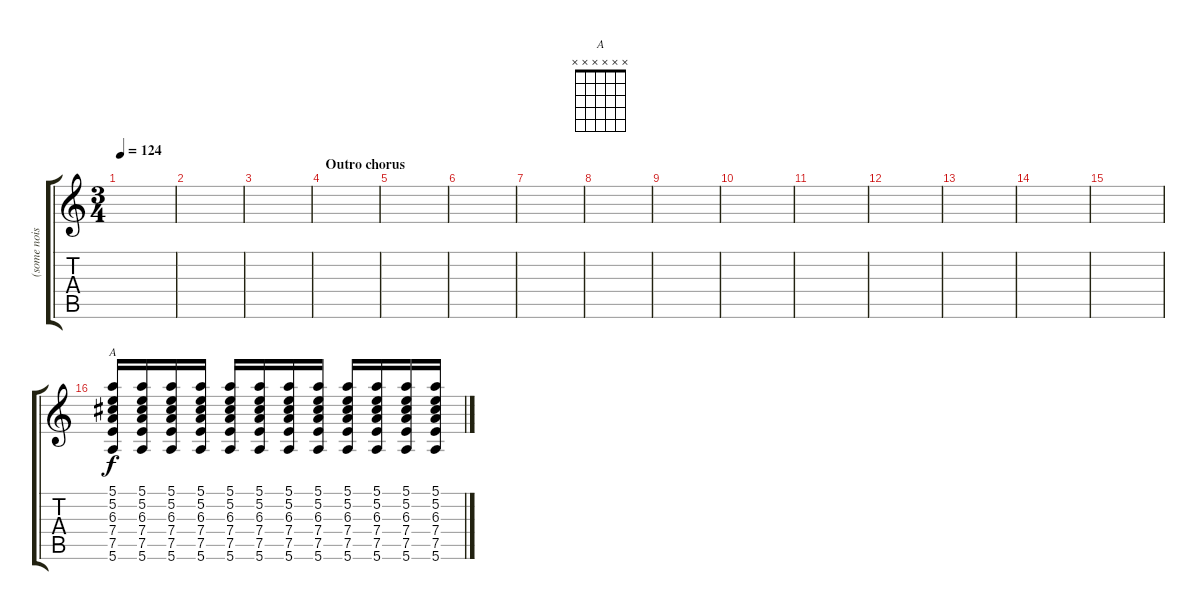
\track ("(some noise outro stuff)" "(some nois") {instrument distortionguitar}
\staff {score tabs}
\tuning (E4 B3 G3 D3 A2 E2) {hide}
\chord ("A" x x x x x x)
\ts (3 4)
\tempo 124
\clef g2
\ks c
|
|
|
\section ("" "Outro chorus")
|
|
|
|
|
|
|
|
|
|
|
|
(5.1 5.2 6.3 7.4 7.5 5.6).16{ch "A"} (5.1 5.2 6.3 7.4 7.5 5.6).16 (5.1 5.2 6.3 7.4 7.5 5.6).16 (5.1 5.2 6.3 7.4 7.5 5.6).16 (5.1 5.2 6.3 7.4 7.5 5.6).16 (5.1 5.2 6.3 7.4 7.5 5.6).16 (5.1 5.2 6.3 7.4 7.5 5.6).16 (5.1 5.2 6.3 7.4 7.5 5.6).16 (5.1 5.2 6.3 7.4 7.5 5.6).16 (5.1 5.2 6.3 7.4 7.5 5.6).16 (5.1 5.2 6.3 7.4 7.5 5.6).16 (5.1 5.2 6.3 7.4 7.5 5.6).16
